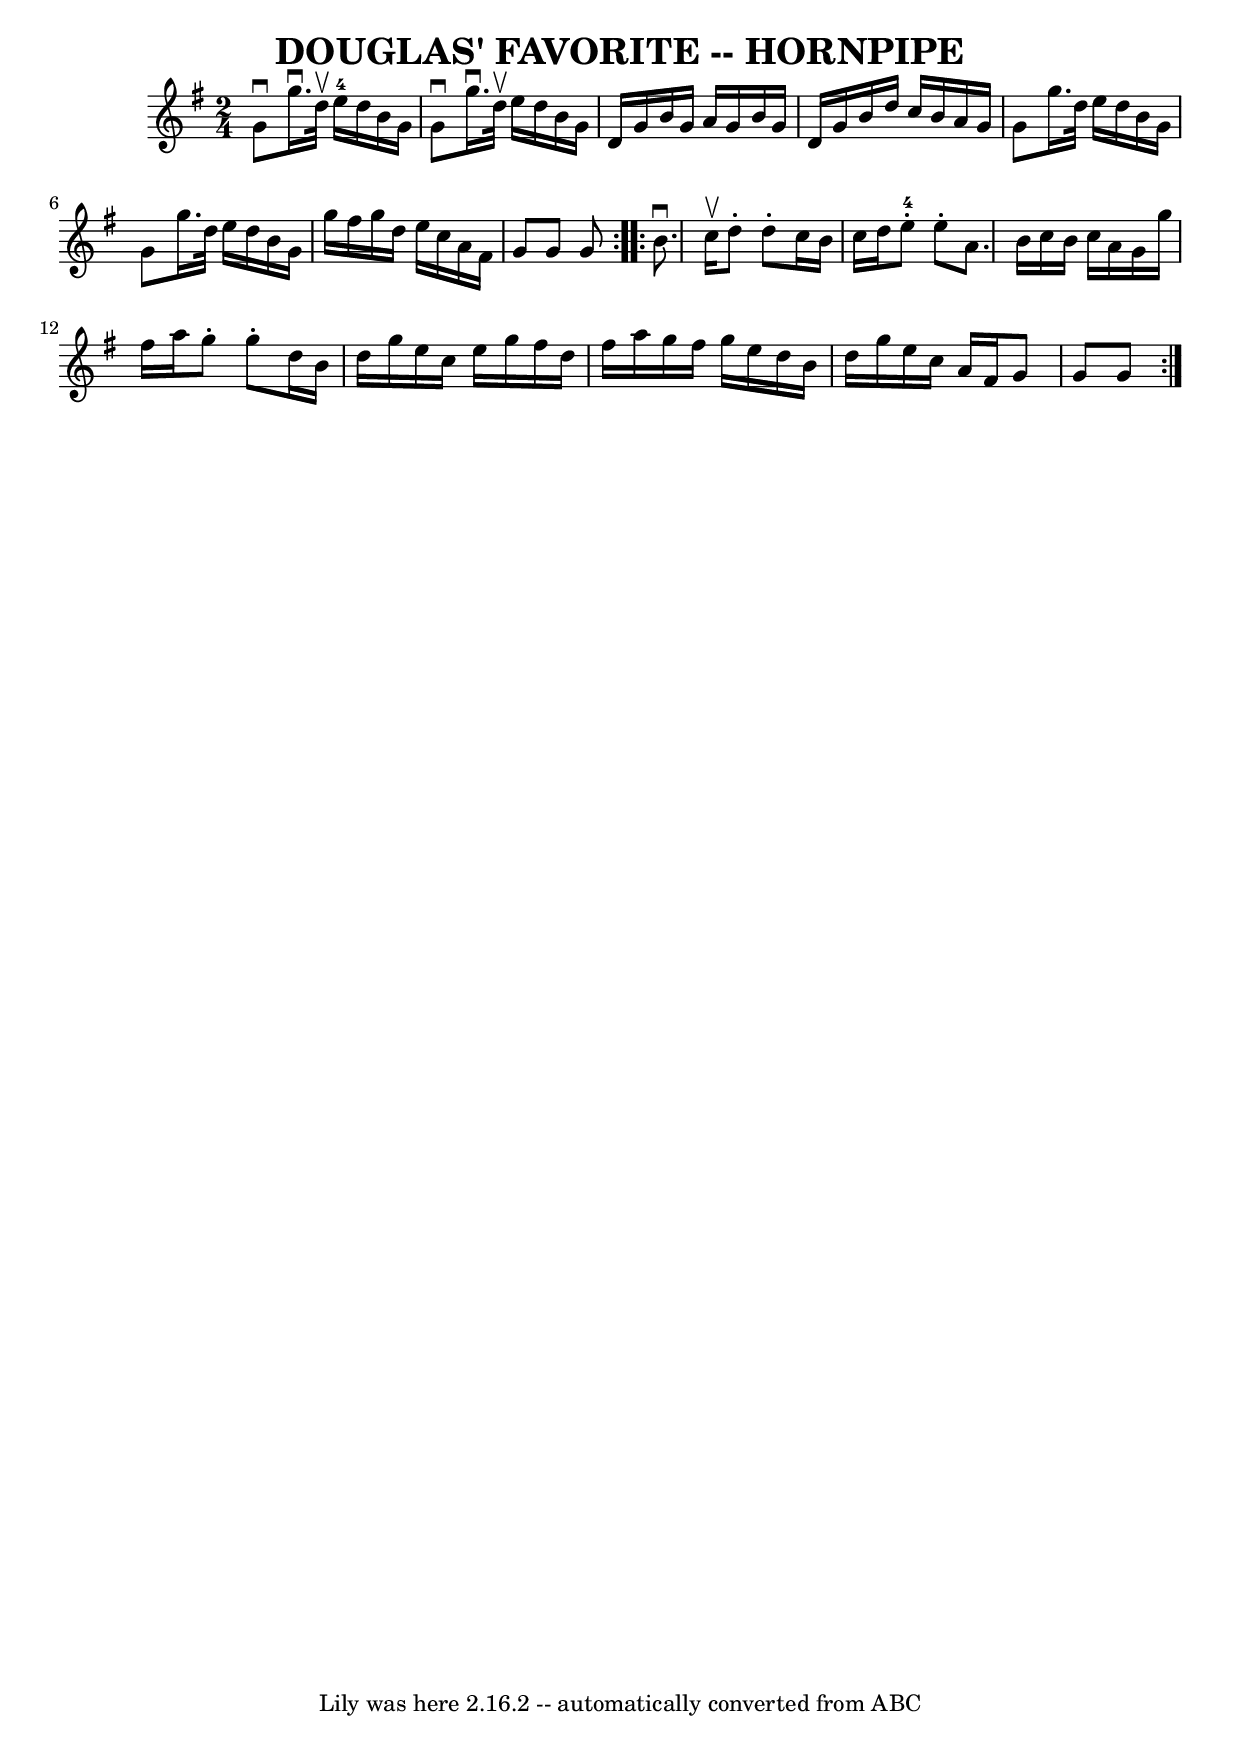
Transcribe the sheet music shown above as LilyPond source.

\version "2.16.2"
\include "Mammoth.ily"
\header {
  %% book = "Ryan's Mammoth Collection of Fiddle Tunes"
  crossRefNumber = "1"
  footnotes = ""
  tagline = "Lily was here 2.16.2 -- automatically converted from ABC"
  title = "DOUGLAS' FAVORITE -- HORNPIPE"

}
voicedefault =  {



  \repeat volta 2 {

    \time 2/4 
    \key g \major
    g'8^\downbow g''16.^\downbow d''32^\upbow     
    e''16-4 d''16 b'16 g'16    |
    g'8^\downbow g''16. ^\downbow d''32^\upbow e''16 d''16 b'16 g'16    |
    d'16   
    g'16 b'16 g'16 a'16 g'16 b'16 g'16    |
    d'16    
    g'16 b'16 d''16 c''16 b'16 a'16 g'16    |
    g'8    
    g''16. d''32 e''16 d''16 b'16 g'16    |
    g'8 g''16.   
    d''32 e''16 d''16 b'16 g'16    |
    g''16 fis''16    
    g''16 d''16 e''16 c''16 a'16 fis'16    |
    g'8 g'8    
    g'8    
  }     
  \repeat volta 2 {
    b'8.^\downbow c''16^\upbow d''8 -.   
    d''8 -.   |
    c''16 b'16 c''16 d''16 e''8-4-. e''8 -. 
    |
    a'8. b'16 c''16 b'16 c''16 a'16    |
    g'16  
    g''16 fis''16 a''16 g''8 -. g''8 -.   |
    d''16 b'16   
    d''16 g''16 e''16 c''16 e''16 g''16    |
    fis''16    
    d''16 fis''16 a''16 g''16 fis''16 g''16 e''16    |
    
    d''16 b'16 d''16 g''16 e''16 c''16 a'16 fis'16    |
    
    g'8 g'8 g'8    
  }   

}

\score{
  <<

    \context Staff="default"
    {
      \voicedefault 
      
    }

  >>
  \layout {
    
  }
  \midi {
  }

}
